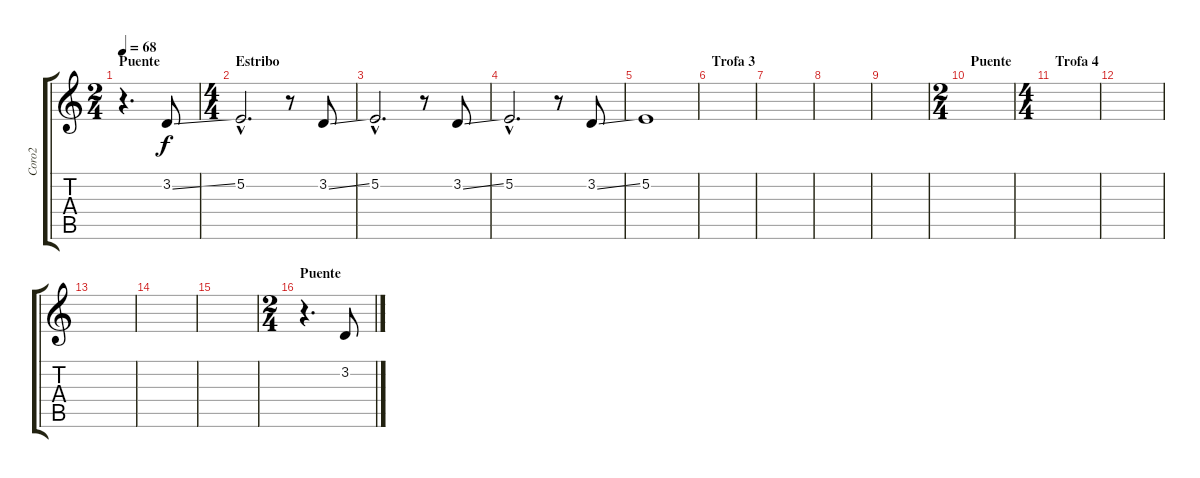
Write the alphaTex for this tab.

\track ("Coro2" "Coro2") {instrument pad4choir}
\staff {score tabs}
\tuning (E4 B3 G3 D3 A2 E2) {hide}
\ts (2 4)
\section ("" "Puente")
\tempo 68
\clef g2
\ks c
r.4{d dy f} 3.2{ss}.8 |
\ts (4 4)
\section ("" "Estribo")
5.2{hac}.2{d} r.8 3.2{ss}.8 |
5.2{hac}.2{d} r.8 3.2{ss}.8 |
5.2{hac}.2{d} r.8 3.2{ss}.8 |
5.2.1 |
\section ("" "Trofa 3")
|
|
|
|
\ts (2 4)
\section ("" "Puente")
|
\ts (4 4)
\section ("" "Trofa 4")
|
|
|
|
|
\ts (2 4)
\section ("" "Puente")
r.4{d} 3.2{ss}.8
